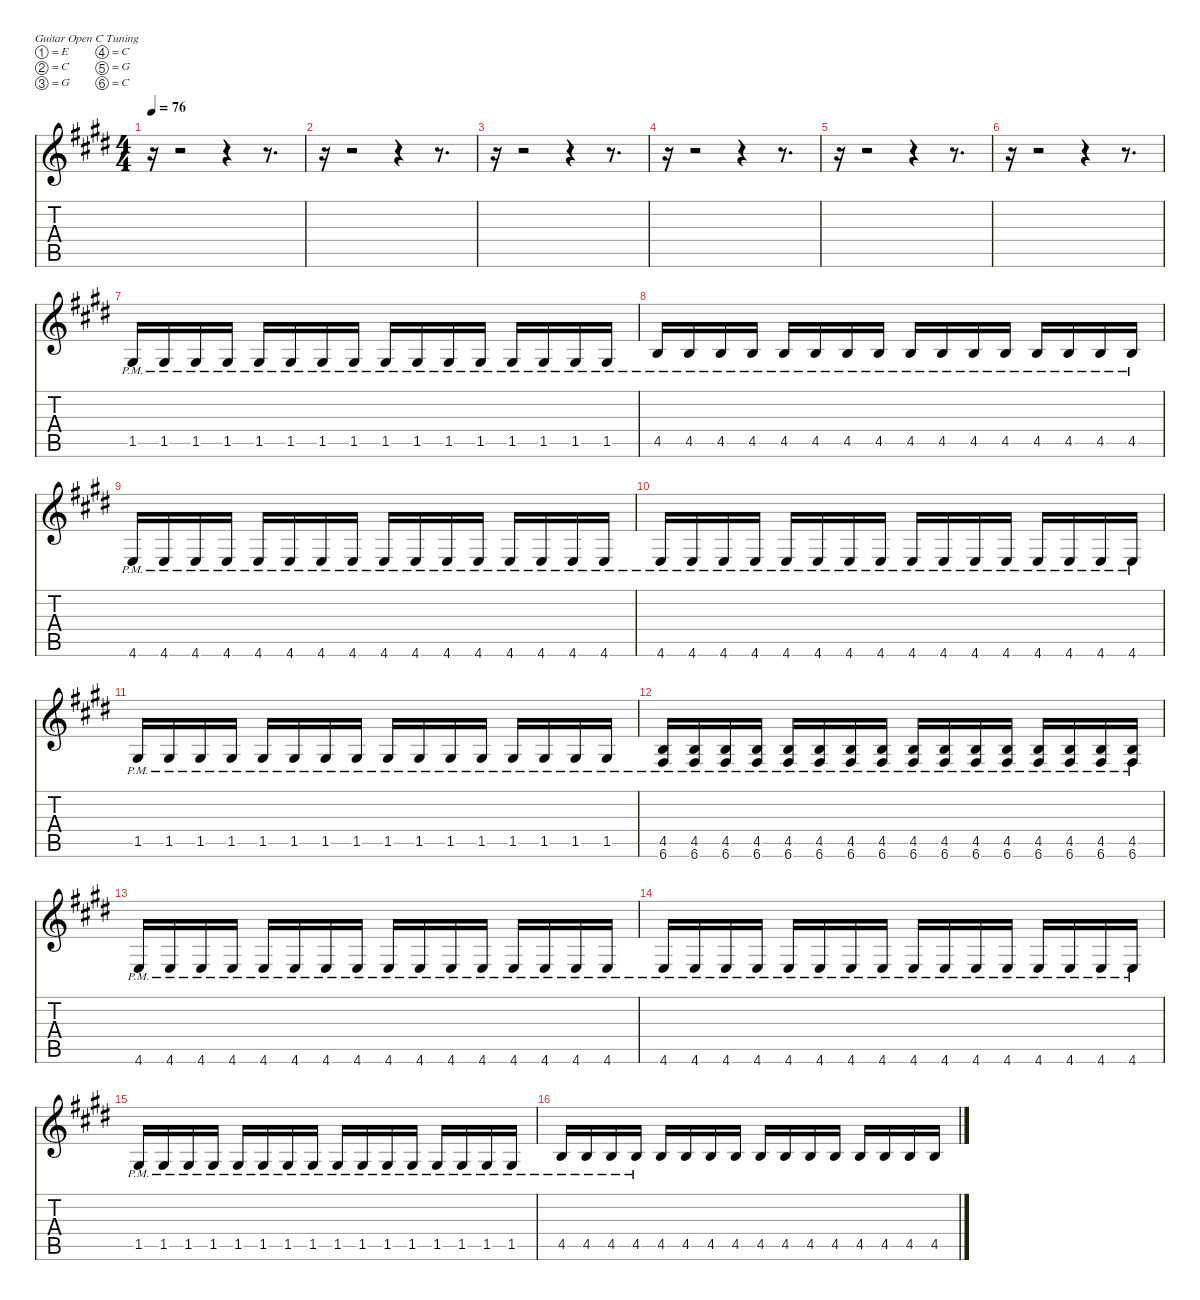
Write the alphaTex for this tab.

\defaultSystemsLayout 4
\hideDynamics
\bracketExtendMode nobrackets
\singleTrackTrackNamePolicy hidden
\multiTrackTrackNamePolicy hidden
\firstSystemTrackNameMode fullname
\otherSystemsTrackNameOrientation horizontal
\track ("Guitar 1" "dist.guit.") {instrument distortionguitar}
\staff {score tabs}
\tuning (E4 C4 G3 C3 G2 C2)
\ts (4 4)
\tempo 76
\clef g2
\ks e
r.16{dy f beam Down} r.2{beam Down} r.4{beam Down} r.8{d beam Down} |
r.16{beam Down} r.2{beam Down} r.4{beam Down} r.8{d beam Down} |
r.16{beam Down} r.2{beam Down} r.4{beam Down} r.8{d beam Down} |
r.16{beam Down} r.2{beam Down} r.4{beam Down} r.8{d beam Down} |
r.16{beam Down} r.2{beam Down} r.4{beam Down} r.8{d beam Down} |
r.16{beam Down} r.2{beam Down} r.4{beam Down} r.8{d beam Down} |
1.5{pm acc #}.16{instrument distortionguitar beam Up} 1.5{pm acc #}.16{beam Up} 1.5{pm acc #}.16{beam Up} 1.5{pm acc #}.16{beam Up} 1.5{pm acc #}.16{beam Up} 1.5{pm acc #}.16{beam Up} 1.5{pm acc #}.16{beam Up} 1.5{pm acc #}.16{beam Up} 1.5{pm acc #}.16{beam Up} 1.5{pm acc #}.16{beam Up} 1.5{pm acc #}.16{beam Up} 1.5{pm acc #}.16{beam Up} 1.5{pm acc #}.16{beam Up} 1.5{pm acc #}.16{beam Up} 1.5{pm acc #}.16{beam Up} 1.5{pm acc #}.16{beam Up} |
4.5{pm acc forcenatural}.16{beam Up} 4.5{pm acc forcenatural}.16{beam Up} 4.5{pm acc forcenatural}.16{beam Up} 4.5{pm acc forcenatural}.16{beam Up} 4.5{pm acc forcenatural}.16{beam Up} 4.5{pm acc forcenatural}.16{beam Up} 4.5{pm acc forcenatural}.16{beam Up} 4.5{pm acc forcenatural}.16{beam Up} 4.5{pm acc forcenatural}.16{beam Up} 4.5{pm acc forcenatural}.16{beam Up} 4.5{pm acc forcenatural}.16{beam Up} 4.5{pm acc forcenatural}.16{beam Up} 4.5{pm acc forcenatural}.16{beam Up} 4.5{pm acc forcenatural}.16{beam Up} 4.5{pm acc forcenatural}.16{beam Up} 4.5{pm acc forcenatural}.16{beam Up} |
4.6{pm acc forcenatural}.16{beam Up} 4.6{pm acc forcenatural}.16{beam Up} 4.6{pm acc forcenatural}.16{beam Up} 4.6{pm acc forcenatural}.16{beam Up} 4.6{pm acc forcenatural}.16{beam Up} 4.6{pm acc forcenatural}.16{beam Up} 4.6{pm acc forcenatural}.16{beam Up} 4.6{pm acc forcenatural}.16{beam Up} 4.6{pm acc forcenatural}.16{beam Up} 4.6{pm acc forcenatural}.16{beam Up} 4.6{pm acc forcenatural}.16{beam Up} 4.6{pm acc forcenatural}.16{beam Up} 4.6{pm acc forcenatural}.16{beam Up} 4.6{pm acc forcenatural}.16{beam Up} 4.6{pm acc forcenatural}.16{beam Up} 4.6{pm acc forcenatural}.16{beam Up} |
4.6{pm acc forcenatural}.16{beam Up} 4.6{pm acc forcenatural}.16{beam Up} 4.6{pm acc forcenatural}.16{beam Up} 4.6{pm acc forcenatural}.16{beam Up} 4.6{pm acc forcenatural}.16{beam Up} 4.6{pm acc forcenatural}.16{beam Up} 4.6{pm acc forcenatural}.16{beam Up} 4.6{pm acc forcenatural}.16{beam Up} 4.6{pm acc forcenatural}.16{beam Up} 4.6{pm acc forcenatural}.16{beam Up} 4.6{pm acc forcenatural}.16{beam Up} 4.6{pm acc forcenatural}.16{beam Up} 4.6{pm acc forcenatural}.16{beam Up} 4.6{pm acc forcenatural}.16{beam Up} 4.6{pm acc forcenatural}.16{beam Up} 4.6{pm acc forcenatural}.16{beam Up} |
1.5{pm acc #}.16{beam Up} 1.5{pm acc #}.16{beam Up} 1.5{pm acc #}.16{beam Up} 1.5{pm acc #}.16{beam Up} 1.5{pm acc #}.16{beam Up} 1.5{pm acc #}.16{beam Up} 1.5{pm acc #}.16{beam Up} 1.5{pm acc #}.16{beam Up} 1.5{pm acc #}.16{beam Up} 1.5{pm acc #}.16{beam Up} 1.5{pm acc #}.16{beam Up} 1.5{pm acc #}.16{beam Up} 1.5{pm acc #}.16{beam Up} 1.5{pm acc #}.16{beam Up} 1.5{pm acc #}.16{beam Up} 1.5{pm acc #}.16{beam Up} |
(4.5{pm acc forcenatural} 6.6{pm acc #}).16{beam Up} (4.5{pm acc forcenatural} 6.6{pm acc #}).16{beam Up} (4.5{pm acc forcenatural} 6.6{pm acc #}).16{beam Up} (4.5{pm acc forcenatural} 6.6{pm acc #}).16{beam Up} (4.5{pm acc forcenatural} 6.6{pm acc #}).16{beam Up} (4.5{pm acc forcenatural} 6.6{pm acc #}).16{beam Up} (4.5{pm acc forcenatural} 6.6{pm acc #}).16{beam Up} (4.5{pm acc forcenatural} 6.6{pm acc #}).16{beam Up} (4.5{pm acc forcenatural} 6.6{pm acc #}).16{beam Up} (4.5{pm acc forcenatural} 6.6{pm acc #}).16{beam Up} (4.5{pm acc forcenatural} 6.6{pm acc #}).16{beam Up} (4.5{pm acc forcenatural} 6.6{pm acc #}).16{beam Up} (4.5{pm acc forcenatural} 6.6{pm acc #}).16{beam Up} (4.5{pm acc forcenatural} 6.6{pm acc #}).16{beam Up} (4.5{pm acc forcenatural} 6.6{pm acc #}).16{beam Up} (4.5{pm acc forcenatural} 6.6{pm acc #}).16{beam Up} |
4.6{pm acc forcenatural}.16{beam Up} 4.6{pm acc forcenatural}.16{beam Up} 4.6{pm acc forcenatural}.16{beam Up} 4.6{pm acc forcenatural}.16{beam Up} 4.6{pm acc forcenatural}.16{beam Up} 4.6{pm acc forcenatural}.16{beam Up} 4.6{pm acc forcenatural}.16{beam Up} 4.6{pm acc forcenatural}.16{beam Up} 4.6{pm acc forcenatural}.16{beam Up} 4.6{pm acc forcenatural}.16{beam Up} 4.6{pm acc forcenatural}.16{beam Up} 4.6{pm acc forcenatural}.16{beam Up} 4.6{pm acc forcenatural}.16{beam Up} 4.6{pm acc forcenatural}.16{beam Up} 4.6{pm acc forcenatural}.16{beam Up} 4.6{pm acc forcenatural}.16{beam Up} |
4.6{pm acc forcenatural}.16{beam Up} 4.6{pm acc forcenatural}.16{beam Up} 4.6{pm acc forcenatural}.16{beam Up} 4.6{pm acc forcenatural}.16{beam Up} 4.6{pm acc forcenatural}.16{beam Up} 4.6{pm acc forcenatural}.16{beam Up} 4.6{pm acc forcenatural}.16{beam Up} 4.6{pm acc forcenatural}.16{beam Up} 4.6{pm acc forcenatural}.16{beam Up} 4.6{pm acc forcenatural}.16{beam Up} 4.6{pm acc forcenatural}.16{beam Up} 4.6{pm acc forcenatural}.16{beam Up} 4.6{pm acc forcenatural}.16{beam Up} 4.6{pm acc forcenatural}.16{beam Up} 4.6{pm acc forcenatural}.16{beam Up} 4.6{pm acc forcenatural}.16{beam Up} |
1.5{pm acc #}.16{beam Up} 1.5{pm acc #}.16{beam Up} 1.5{pm acc #}.16{beam Up} 1.5{pm acc #}.16{beam Up} 1.5{pm acc #}.16{beam Up} 1.5{pm acc #}.16{beam Up} 1.5{pm acc #}.16{beam Up} 1.5{pm acc #}.16{beam Up} 1.5{pm acc #}.16{beam Up} 1.5{pm acc #}.16{beam Up} 1.5{pm acc #}.16{beam Up} 1.5{pm acc #}.16{beam Up} 1.5{pm acc #}.16{beam Up} 1.5{pm acc #}.16{beam Up} 1.5{pm acc #}.16{beam Up} 1.5{pm acc #}.16{beam Up} |
4.5{pm acc forcenatural}.16{beam Up} 4.5{pm acc forcenatural}.16{beam Up} 4.5{pm acc forcenatural}.16{beam Up} 4.5{pm acc forcenatural}.16{beam Up} 4.5{acc forcenatural}.16{beam Up} 4.5{acc forcenatural}.16{beam Up} 4.5{acc forcenatural}.16{beam Up} 4.5{acc forcenatural}.16{beam Up} 4.5{acc forcenatural}.16{beam Up} 4.5{acc forcenatural}.16{beam Up} 4.5{acc forcenatural}.16{beam Up} 4.5{acc forcenatural}.16{beam Up} 4.5{acc forcenatural}.16{beam Up} 4.5{acc forcenatural}.16{beam Up} 4.5{acc forcenatural}.16{beam Up} 4.5{acc forcenatural}.16{beam Up}
